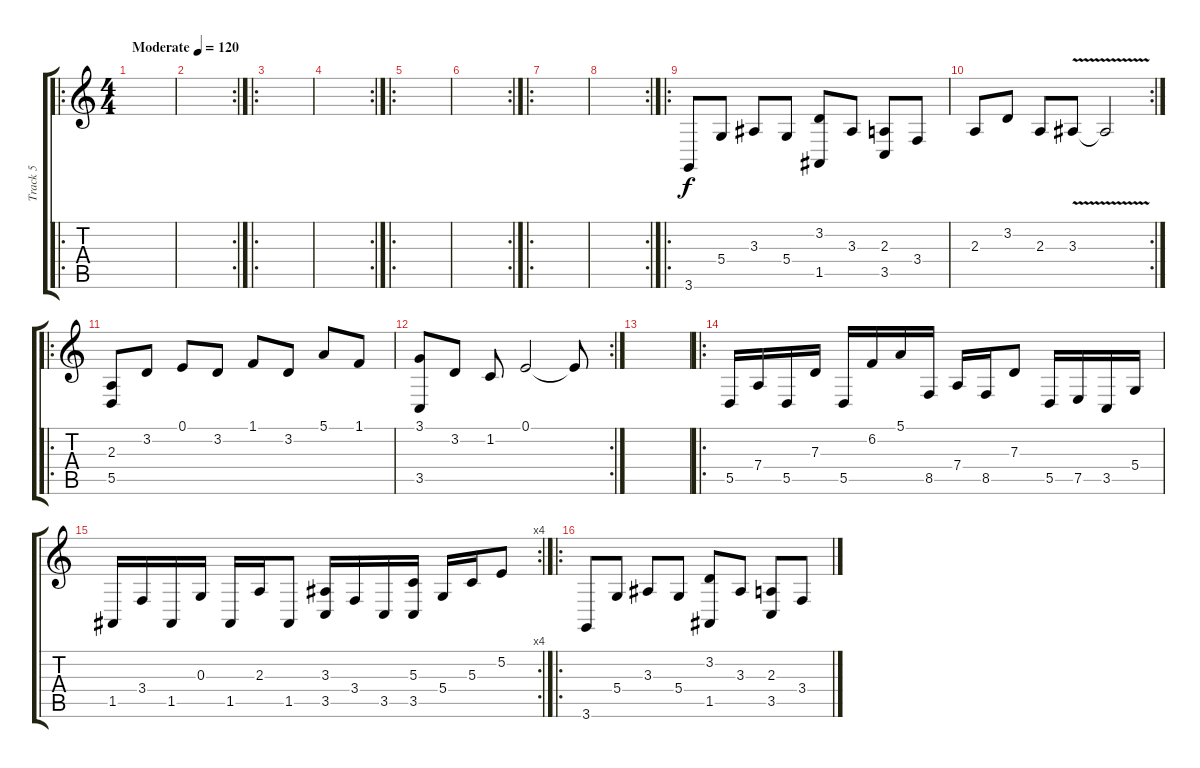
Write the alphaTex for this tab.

\track ("Track 5" "Track 5") {instrument pizzicatostrings}
\staff {score tabs}
\tuning (E4 B3 G3 D3 A2 E2) {hide}
\ro
\ts (4 4)
\tempo (120 "Moderate")
\clef g2
\ks c
|
\rc 2
|
\ro
|
\rc 2
|
\ro
|
\rc 2
|
\ro
|
\rc 2
|
\ro
3.6.8 5.4.8 3.3.8 5.4.8 (3.2 1.5).8 3.3.8 (2.3 3.5).8 3.4.8 |
\rc 2
2.3.8 3.2.8 2.3.8 3.3{v}.8 3.3{t}.2 |
\ro
(2.3 5.5).8 3.2.8 0.1.8 3.2.8 1.1.8 3.2.8 5.1.8 1.1.8 |
\rc 2
(3.1 3.5).8 3.2.8 1.2.8 0.1.2 0.1{t}.8 |
|
\ro
5.5.16 7.4.16 5.5.16 7.3.16 5.5.16 6.2.16 5.1.16 8.5.16 7.4.16 8.5.16 7.3.8 5.5.16 7.5.16 3.5.16 5.4.16 |
\rc 4
1.5.16 3.4.16 1.5.16 0.3.16 1.5.16 2.3.16 1.5.8 (3.3 3.5).16 3.4.16 3.5.16 (5.3 3.5).16 5.4.16 5.3.16 5.2.8 |
\ro
3.6.8 5.4.8 3.3.8 5.4.8 (3.2 1.5).8 3.3.8 (2.3 3.5).8 3.4.8
